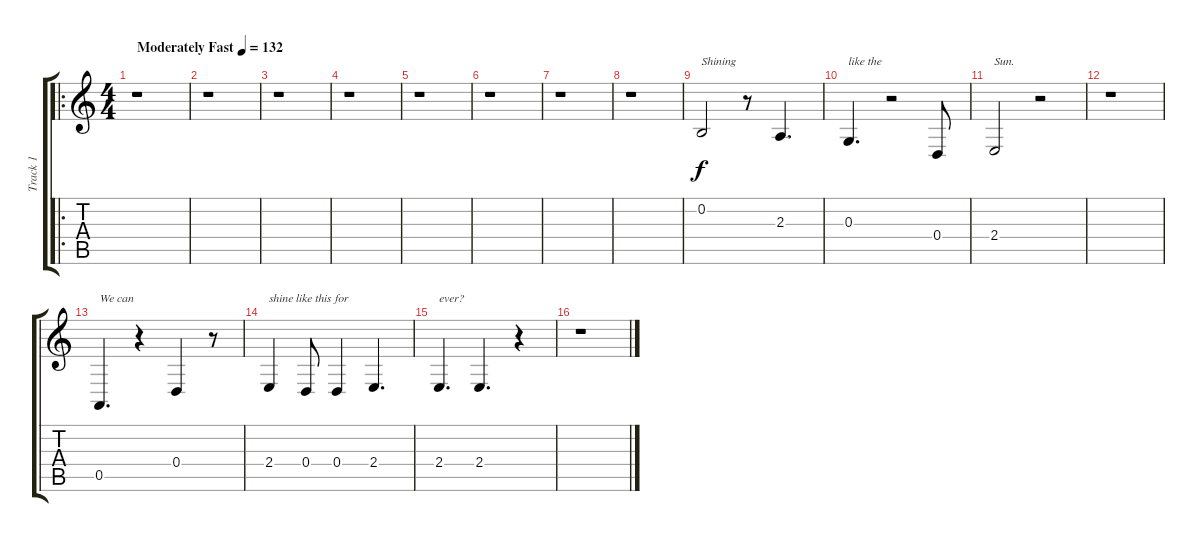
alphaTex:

\track ("Track 1" "Track 1") {instrument acousticgrandpiano}
\staff {score tabs}
\tuning (E4 B3 G3 D3 A2 E2) {hide}
\ro
\ts (4 4)
\tempo (132 "Moderately Fast")
\clef g2
\ks c
r.1{dy f instrument acousticgrandpiano} |
r.1 |
r.1 |
r.1 |
r.1 |
r.1 |
r.1 |
r.1 |
0.2.2{txt "Shining"} r.8 2.3.4{d} |
0.3.4{d txt "like the"} r.2 0.4.8 |
2.4.2{txt "Sun."} r.2 |
r.1 |
0.5.4{d txt "We can"} r.4 0.4.4 r.8 |
2.4.4{txt "shine like this for"} 0.4.8 0.4.4 2.4.4{d} |
2.4.4{d txt "ever?"} 2.4.4{d} r.4 |
r.1
